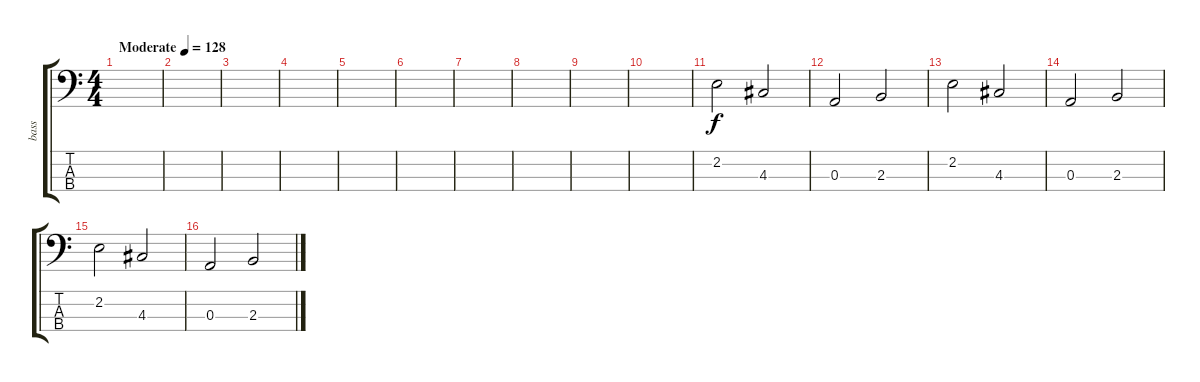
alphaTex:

\track ("bass" "bass") {instrument electricbassfinger}
\staff {score tabs}
\tuning (G2 D2 A1 E1) {hide}
\ts (4 4)
\tempo (128 "Moderate")
\clef f4
\ks c
|
|
|
|
|
|
|
|
|
|
2.2.2 4.3.2 |
0.3.2 2.3.2 |
2.2.2 4.3.2 |
0.3.2 2.3.2 |
2.2.2 4.3.2 |
0.3.2 2.3.2
